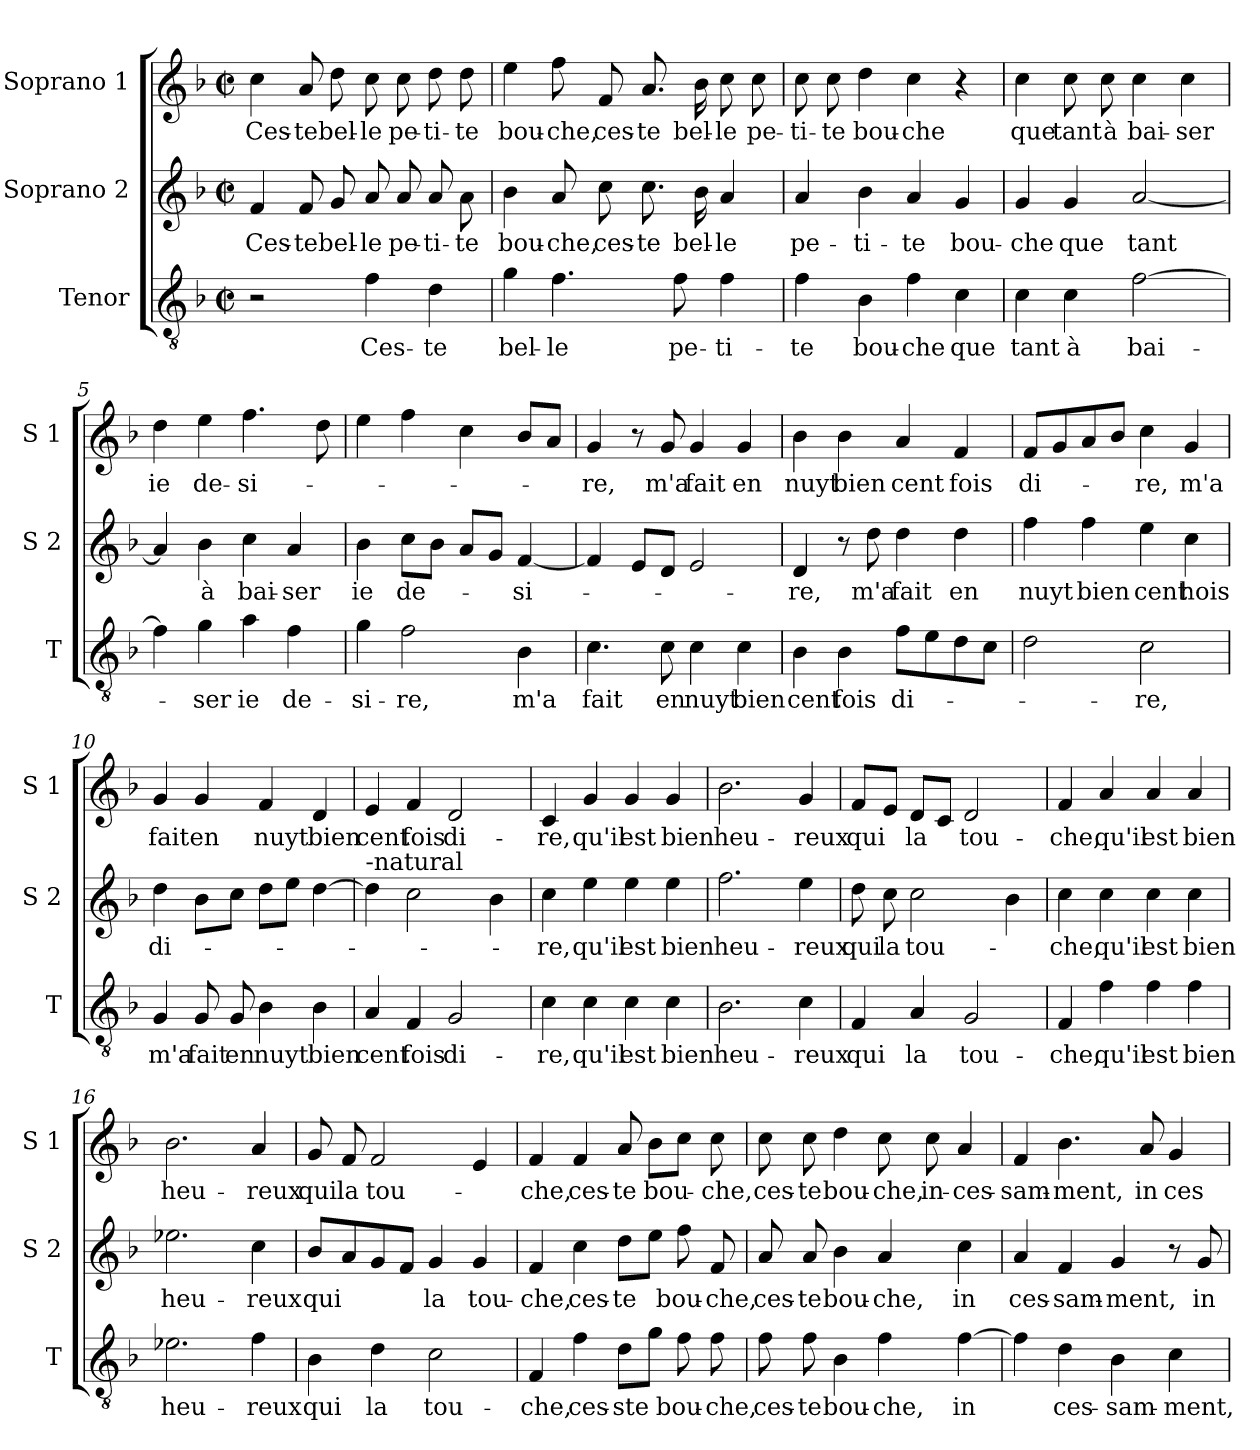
**kern	**text	**kern	**text	**kern	**text
*part3	*part3	*part2	*part2	*part1	*part1
*staff3	*staff3	*staff2	*staff2	*staff1	*staff1
*I"Tenor	*	*I"Soprano 2	*	*I"Soprano 1	*
*I'T	*	*I'S 2	*	*I'S 1	*
*clefGv2	*	*clefG2	*	*clefG2	*
*k[b-]	*	*k[b-]	*	*k[b-]	*
*F:	*	*F:	*	*F:	*
*M2/2	*	*M2/2	*	*M2/2	*
*met(c|)	*	*met(c|)	*	*met(c|)	*
=1	=1	=1	=1	=1	=1
!	!	!	!LO:LY:b	!	!LO:LY:b
2r	.	4f/	Ces-	4cc\	Ces-
!	!	!	!LO:LY:b	!	!LO:LY:b
.	.	8f/	-te	8a/	-te
!	!	!	!LO:LY:b	!	!LO:LY:b
.	.	8g/	bel-	8dd\	bel-
!	!LO:LY:b	!	!LO:LY:b	!	!LO:LY:b
4f\	Ces-	8a/	-le	8cc\	-le
!	!	!	!LO:LY:b	!	!LO:LY:b
.	.	8a/	pe-	8cc\	pe-
!	!LO:LY:b	!	!LO:LY:b	!	!LO:LY:b
4d\	-te	8a/	-ti-	8dd\	-ti-
!	!	!	!LO:LY:b	!	!LO:LY:b
.	.	8a\	-te	8dd\	-te
=2	=2	=2	=2	=2	=2
!	!LO:LY:b	!	!LO:LY:b	!	!LO:LY:b
4g\	bel-	4b-\	bou-	4ee\	bou-
!	!LO:LY:b	!	!LO:LY:b	!	!LO:LY:b
4.f\	-le	8a/	-che,	8ff\	-che,
!	!	!	!LO:LY:b	!	!LO:LY:b
.	.	8cc\	ces-	8f/	ces-
!	!	!	!LO:LY:b	!	!LO:LY:b
.	.	8.cc\	-te	8.a/	-te
!	!LO:LY:b	!	!	!	!
8f\	pe-	.	.	.	.
!	!	!	!LO:LY:b	!	!LO:LY:b
.	.	16b-\	bel-	16b-\	bel-
!	!LO:LY:b	!	!LO:LY:b	!	!LO:LY:b
4f\	-ti-	4a/	-le	8cc\	-le
!	!	!	!	!	!LO:LY:b
.	.	.	.	8cc\	pe-
=3	=3	=3	=3	=3	=3
!	!LO:LY:b	!	!LO:LY:b	!	!LO:LY:b
4f\	-te	4a/	pe-	8cc\	-ti-
!	!	!	!	!	!LO:LY:b
.	.	.	.	8cc\	-te
!	!LO:LY:b	!	!LO:LY:b	!	!LO:LY:b
4B-\	bou-	4b-\	-ti-	4dd\	bou-
!	!LO:LY:b	!	!LO:LY:b	!	!LO:LY:b
4f\	-che	4a/	-te	4cc\	-che
!	!LO:LY:b	!	!LO:LY:b	!	!
4c\	que	4g/	bou-	4r	.
!!LO:LB:g=z
=4	=4	=4	=4	=4	=4
!	!LO:LY:b	!	!LO:LY:b	!	!LO:LY:b
4c\	tant	4g/	-che	4cc\	que
!	!LO:LY:b	!	!LO:LY:b	!	!LO:LY:b
4c\	à	4g/	que	8cc\	tant
!	!	!	!	!	!LO:LY:b
.	.	.	.	8cc\	à
!	!LO:LY:b	!	!LO:LY:b	!	!LO:LY:b
[2f\	bai-	[2a/	tant	4cc\	bai-
!	!	!	!	!	!LO:LY:b
.	.	.	.	4cc\	-ser
=5	=5	=5	=5	=5	=5
!	!	!	!	!	!LO:LY:b
4f\]	.	4a/]	.	4dd\	ie
!	!LO:LY:b	!	!LO:LY:b	!	!LO:LY:b
4g\	-ser	4b-\	à	4ee\	de-
!	!LO:LY:b	!	!LO:LY:b	!	!LO:LY:b
4a\	ie	4cc\	bai-	4.ff\	-si-
!	!LO:LY:b	!	!LO:LY:b	!	!
4f\	de-	4a/	-ser	.	.
.	.	.	.	8dd\	.
=6	=6	=6	=6	=6	=6
!	!LO:LY:b	!	!LO:LY:b	!	!
4g\	-si-	4b-\	ie	4ee\	.
!	!LO:LY:b	!	!LO:LY:b	!	!
2f\	-re,	8cc\L	de-	4ff\	.
.	.	8b-\J	.	.	.
.	.	8a/L	.	4cc\	.
.	.	8g/J	.	.	.
!	!LO:LY:b	!	!LO:LY:b	!	!
4B-\	m'a	[4f/	-si-	8b-/L	.
.	.	.	.	8a/J	.
=7	=7	=7	=7	=7	=7
!	!LO:LY:b	!	!	!	!LO:LY:b
4.c\	fait	4f/]	.	4g/	-re,
.	.	8e/L	.	8r	.
!	!LO:LY:b	!	!	!	!LO:LY:b
8c\	en	8d/J	.	8g/	m'a
!	!LO:LY:b	!	!	!	!LO:LY:b
4c\	nuyt	2e/	.	4g/	fait
!	!LO:LY:b	!	!	!	!LO:LY:b
4c\	bien	.	.	4g/	en
!!LO:LB:g=z
=8	=8	=8	=8	=8	=8
!	!LO:LY:b	!	!LO:LY:b	!	!LO:LY:b
4B-\	cent	4d/	-re,	4b-\	nuyt
!	!LO:LY:b	!	!	!	!LO:LY:b
4B-\	fois	8r	.	4b-\	bien
!	!	!	!LO:LY:b	!	!
.	.	8dd\	m'a	.	.
!	!LO:LY:b	!	!LO:LY:b	!	!LO:LY:b
8f\L	di-	4dd\	fait	4a/	cent
8e\	.	.	.	.	.
!	!	!	!LO:LY:b	!	!LO:LY:b
8d\	.	4dd\	en	4f/	fois
8c\J	.	.	.	.	.
=9	=9	=9	=9	=9	=9
!	!	!	!LO:LY:b	!	!LO:LY:b
2d\	.	4ff\	nuyt	8f/L	di-
.	.	.	.	8g/	.
!	!	!	!LO:LY:b	!	!
.	.	4ff\	bien	8a/	.
.	.	.	.	8b-/J	.
!	!LO:LY:b	!	!LO:LY:b	!	!LO:LY:b
2c\	-re,	4ee\	cent	4cc\	-re,
!	!	!	!LO:LY:b	!	!LO:LY:b
.	.	4cc\	hois	4g/	m'a
=10	=10	=10	=10	=10	=10
!	!LO:LY:b	!	!LO:LY:b	!	!LO:LY:b
4G/	m'a	4dd\	di-	4g/	fait
!	!LO:LY:b	!	!	!	!LO:LY:b
8G/	fait	8b-\L	.	4g/	en
!	!LO:LY:b	!	!	!	!
8G/	en	8cc\J	.	.	.
!	!LO:LY:b	!	!	!	!LO:LY:b
4B-\	nuyt	8dd\L	.	4f/	nuyt
.	.	8ee\J	.	.	.
!	!LO:LY:b	!	!	!	!LO:LY:b
4B-\	bien	[4dd\	.	4d/	bien
=11	=11	=11	=11	=11	=11
!	!	!LO:TX:a:t=-natural	!	!	!
!	!LO:LY:b	!	!	!	!LO:LY:b
4A/	cent	4dd\]	.	4e/	cent
!	!LO:LY:b	!	!	!	!LO:LY:b
4F/	fois	2cc\	.	4f/	fois
!	!LO:LY:b	!	!	!	!LO:LY:b
2G/	di-	.	.	2d/	di-
.	.	4b-\	.	.	.
!!LO:PB:g=z
=12	=12	=12	=12	=12	=12
!	!LO:LY:b	!	!LO:LY:b	!	!LO:LY:b
4c\	-re,	4cc\	-re,	4c/	-re,
!	!LO:LY:b	!	!LO:LY:b	!	!LO:LY:b
4c\	qu'il	4ee\	qu'il	4g/	qu'il
!	!LO:LY:b	!	!LO:LY:b	!	!LO:LY:b
4c\	est	4ee\	est	4g/	est
!	!LO:LY:b	!	!LO:LY:b	!	!LO:LY:b
4c\	bien	4ee\	bien	4g/	bien
=13	=13	=13	=13	=13	=13
!	!LO:LY:b	!	!LO:LY:b	!	!LO:LY:b
2.B-\	heu-	2.ff\	heu-	2.b-\	heu-
!	!LO:LY:b	!	!LO:LY:b	!	!LO:LY:b
4c\	-reux	4ee\	-reux	4g/	-reux
=14	=14	=14	=14	=14	=14
!	!LO:LY:b	!	!LO:LY:b	!	!LO:LY:b
4F/	qui	8dd\	qui	8f/L	qui
!	!	!	!LO:LY:b	!	!
.	.	8cc\	la	8e/J	.
!	!LO:LY:b	!	!LO:LY:b	!	!LO:LY:b
4A/	la	2cc\	tou-	8d/L	la
.	.	.	.	8c/J	.
!	!LO:LY:b	!	!	!	!LO:LY:b
2G/	tou-	.	.	2d/	tou-
.	.	4b-\	.	.	.
=15	=15	=15	=15	=15	=15
!	!LO:LY:b	!	!LO:LY:b	!	!LO:LY:b
4F/	-che,	4cc\	-che,	4f/	-che,
!	!LO:LY:b	!	!LO:LY:b	!	!LO:LY:b
4f\	qu'il	4cc\	qu'il	4a/	qu'il
!	!LO:LY:b	!	!LO:LY:b	!	!LO:LY:b
4f\	est	4cc\	est	4a/	est
!	!LO:LY:b	!	!LO:LY:b	!	!LO:LY:b
4f\	bien	4cc\	bien	4a/	bien
=16	=16	=16	=16	=16	=16
!	!LO:LY:b	!	!LO:LY:b	!	!LO:LY:b
2.e-X\	heu-	2.ee-X\	heu-	2.b-\	heu-
!	!LO:LY:b	!	!LO:LY:b	!	!LO:LY:b
4f\	-reux	4cc\	-reux	4a/	-reux
!!LO:LB:g=z
=17	=17	=17	=17	=17	=17
!	!LO:LY:b	!	!LO:LY:b	!	!LO:LY:b
4B-\	qui	8b-/L	qui	8g/	qui
!	!	!	!	!	!LO:LY:b
.	.	8a/	.	8f/	la
!	!LO:LY:b	!	!	!	!LO:LY:b
4d\	la	8g/	.	2f/	tou-
.	.	8f/J	.	.	.
!	!LO:LY:b	!	!LO:LY:b	!	!
2c\	tou-	4g/	la	.	.
!	!	!	!LO:LY:b	!	!
.	.	4g/	tou-	4e/	.
=18	=18	=18	=18	=18	=18
!	!LO:LY:b	!	!LO:LY:b	!	!LO:LY:b
4F/	-che,	4f/	-che,	4f/	-che,
!	!LO:LY:b	!	!LO:LY:b	!	!LO:LY:b
4f\	ces-	4cc\	ces-	4f/	ces-
!	!LO:LY:b	!	!LO:LY:b	!	!LO:LY:b
8d\L	-ste	8dd\L	-te	8a/	-te
!	!	!	!	!	!LO:LY:b
8g\J	.	8ee\J	.	8b-\L	bou-
!	!LO:LY:b	!	!LO:LY:b	!	!
8f\	bou-	8ff\	bou-	8cc\J	.
!	!LO:LY:b	!	!LO:LY:b	!	!LO:LY:b
8f\	-che,	8f/	-che,	8cc\	-che,
=19	=19	=19	=19	=19	=19
!	!LO:LY:b	!	!LO:LY:b	!	!LO:LY:b
8f\	ces-	8a/	ces-	8cc\	ces-
!	!LO:LY:b	!	!LO:LY:b	!	!LO:LY:b
8f\	-te	8a/	-te	8cc\	-te
!	!LO:LY:b	!	!LO:LY:b	!	!LO:LY:b
4B-\	bou-	4b-\	bou-	4dd\	bou-
!	!LO:LY:b	!	!LO:LY:b	!	!LO:LY:b
4f\	-che,	4a/	-che,	8cc\	-che,
!	!	!	!	!	!LO:LY:b
.	.	.	.	8cc\	in-
!	!LO:LY:b	!	!LO:LY:b	!	!LO:LY:b
[4f\	in	4cc\	in	4a/	-ces-
=20	=20	=20	=20	=20	=20
!	!	!	!LO:LY:b	!	!LO:LY:b
4f\]	.	4a/	ces-	4f/	-sam-
!	!LO:LY:b	!	!LO:LY:b	!	!LO:LY:b
4d\	ces-	4f/	-sam-	4.b-\	-ment,
!	!LO:LY:b	!	!LO:LY:b	!	!
4B-\	-sam-	4g/	-ment,	.	.
!	!	!	!	!	!LO:LY:b
.	.	.	.	8a/	in
!	!LO:LY:b	!	!	!	!LO:LY:b
4c\	-ment,	8r	.	4g/	ces-
!	!	!	!LO:LY:b	!	!
.	.	8g/	in-	.	.
=	=	=	=	=	=
*-	*-	*-	*-	*-	*-
